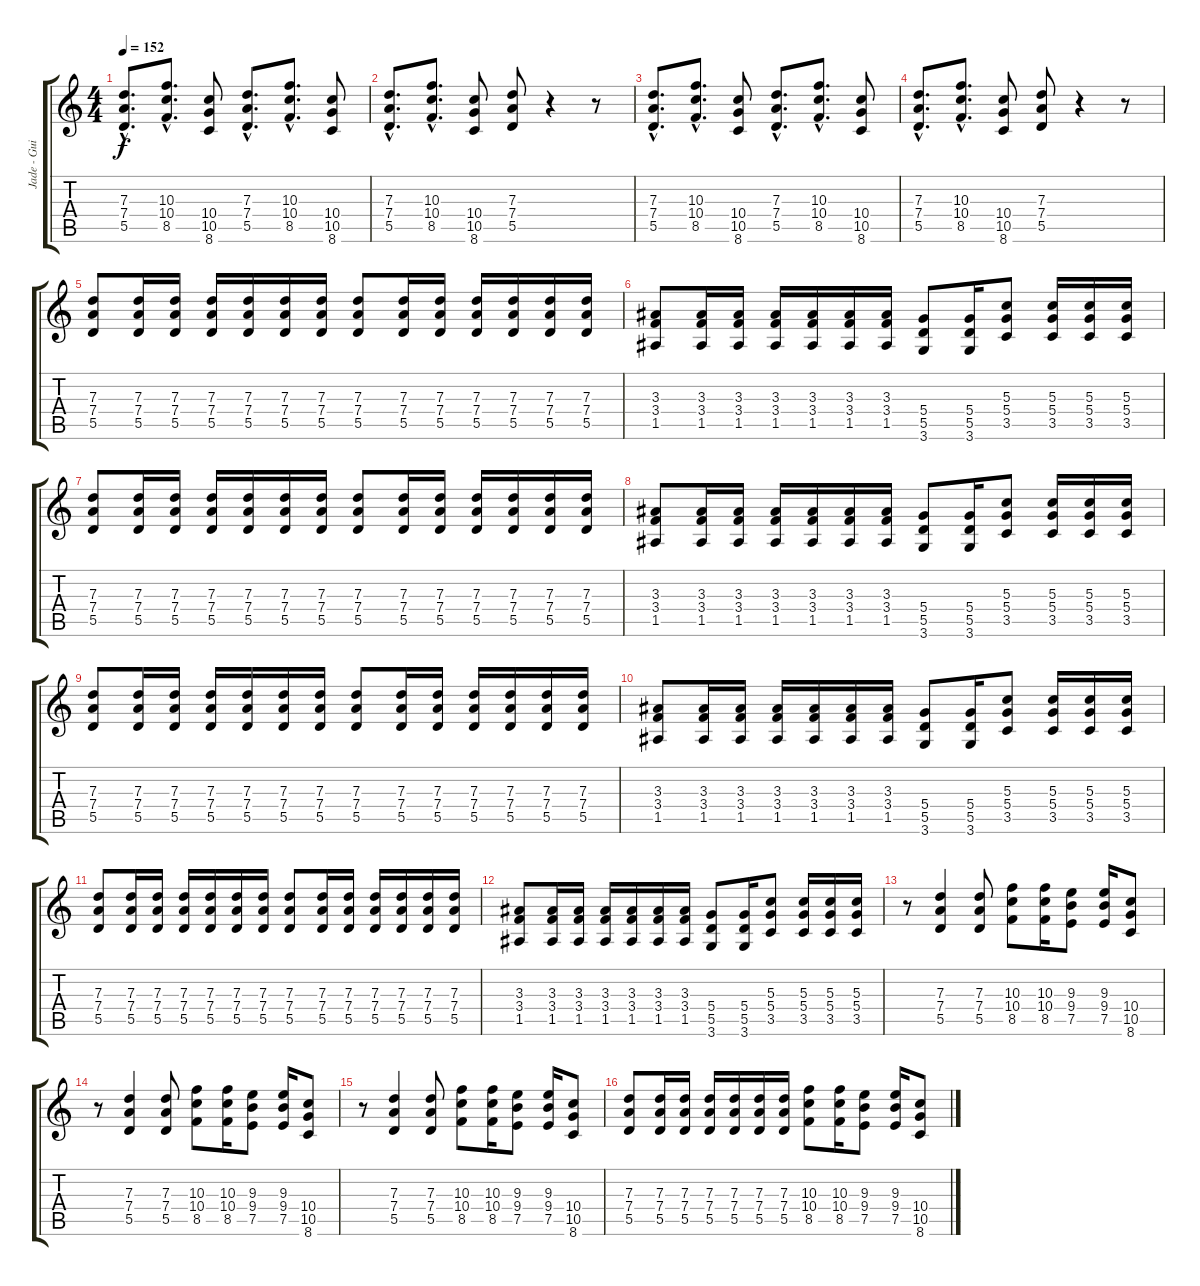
\track ("Jade - Guitar" "Jade - Gui") {instrument distortionguitar}
\staff {score tabs}
\tuning (E4 B3 G3 D3 A2 E2) {hide}
\ts (4 4)
\tempo 152
\clef g2
\ks c
(7.3{hac} 7.4{hac} 5.5{hac}).8{d dy f instrument distortionguitar} (10.3{hac} 10.4{hac} 8.5{hac}).8{d} (10.4 10.5 8.6).8 (7.3{hac} 7.4{hac} 5.5{hac}).8{d} (10.3{hac} 10.4{hac} 8.5{hac}).8{d} (10.4 10.5 8.6).8 |
(7.3{hac} 7.4{hac} 5.5{hac}).8{d} (10.3{hac} 10.4{hac} 8.5{hac}).8{d} (10.4 10.5 8.6).8 (7.3 7.4 5.5).8 r.4 r.8 |
(7.3{hac} 7.4{hac} 5.5{hac}).8{d} (10.3{hac} 10.4{hac} 8.5{hac}).8{d} (10.4 10.5 8.6).8 (7.3{hac} 7.4{hac} 5.5{hac}).8{d} (10.3{hac} 10.4{hac} 8.5{hac}).8{d} (10.4 10.5 8.6).8 |
(7.3{hac} 7.4{hac} 5.5{hac}).8{d} (10.3{hac} 10.4{hac} 8.5{hac}).8{d} (10.4 10.5 8.6).8 (7.3 7.4 5.5).8 r.4 r.8 |
(7.3 7.4 5.5).8 (7.3 7.4 5.5).16 (7.3 7.4 5.5).16 (7.3 7.4 5.5).16 (7.3 7.4 5.5).16 (7.3 7.4 5.5).16 (7.3 7.4 5.5).16 (7.3 7.4 5.5).8 (7.3 7.4 5.5).16 (7.3 7.4 5.5).16 (7.3 7.4 5.5).16 (7.3 7.4 5.5).16 (7.3 7.4 5.5).16 (7.3 7.4 5.5).16 |
(3.3 3.4 1.5).8 (3.3 3.4 1.5).16 (3.3 3.4 1.5).16 (3.3 3.4 1.5).16 (3.3 3.4 1.5).16 (3.3 3.4 1.5).16 (3.3 3.4 1.5).16 (5.4 5.5 3.6).8 (5.4 5.5 3.6).16 (5.3 5.4 3.5).8 (5.3 5.4 3.5).16 (5.3 5.4 3.5).16 (5.3 5.4 3.5).16 |
(7.3 7.4 5.5).8 (7.3 7.4 5.5).16 (7.3 7.4 5.5).16 (7.3 7.4 5.5).16 (7.3 7.4 5.5).16 (7.3 7.4 5.5).16 (7.3 7.4 5.5).16 (7.3 7.4 5.5).8 (7.3 7.4 5.5).16 (7.3 7.4 5.5).16 (7.3 7.4 5.5).16 (7.3 7.4 5.5).16 (7.3 7.4 5.5).16 (7.3 7.4 5.5).16 |
(3.3 3.4 1.5).8 (3.3 3.4 1.5).16 (3.3 3.4 1.5).16 (3.3 3.4 1.5).16 (3.3 3.4 1.5).16 (3.3 3.4 1.5).16 (3.3 3.4 1.5).16 (5.4 5.5 3.6).8 (5.4 5.5 3.6).16 (5.3 5.4 3.5).8 (5.3 5.4 3.5).16 (5.3 5.4 3.5).16 (5.3 5.4 3.5).16 |
(7.3 7.4 5.5).8 (7.3 7.4 5.5).16 (7.3 7.4 5.5).16 (7.3 7.4 5.5).16 (7.3 7.4 5.5).16 (7.3 7.4 5.5).16 (7.3 7.4 5.5).16 (7.3 7.4 5.5).8 (7.3 7.4 5.5).16 (7.3 7.4 5.5).16 (7.3 7.4 5.5).16 (7.3 7.4 5.5).16 (7.3 7.4 5.5).16 (7.3 7.4 5.5).16 |
(3.3 3.4 1.5).8 (3.3 3.4 1.5).16 (3.3 3.4 1.5).16 (3.3 3.4 1.5).16 (3.3 3.4 1.5).16 (3.3 3.4 1.5).16 (3.3 3.4 1.5).16 (5.4 5.5 3.6).8 (5.4 5.5 3.6).16 (5.3 5.4 3.5).8 (5.3 5.4 3.5).16 (5.3 5.4 3.5).16 (5.3 5.4 3.5).16 |
(7.3 7.4 5.5).8 (7.3 7.4 5.5).16 (7.3 7.4 5.5).16 (7.3 7.4 5.5).16 (7.3 7.4 5.5).16 (7.3 7.4 5.5).16 (7.3 7.4 5.5).16 (7.3 7.4 5.5).8 (7.3 7.4 5.5).16 (7.3 7.4 5.5).16 (7.3 7.4 5.5).16 (7.3 7.4 5.5).16 (7.3 7.4 5.5).16 (7.3 7.4 5.5).16 |
(3.3 3.4 1.5).8 (3.3 3.4 1.5).16 (3.3 3.4 1.5).16 (3.3 3.4 1.5).16 (3.3 3.4 1.5).16 (3.3 3.4 1.5).16 (3.3 3.4 1.5).16 (5.4 5.5 3.6).8 (5.4 5.5 3.6).16 (5.3 5.4 3.5).8 (5.3 5.4 3.5).16 (5.3 5.4 3.5).16 (5.3 5.4 3.5).16 |
r.8 (7.3 7.4 5.5).4 (7.3 7.4 5.5).8 (10.3 10.4 8.5).8 (10.3 10.4 8.5).16 (9.3 9.4 7.5).8 (9.3 9.4 7.5).16 (10.4 10.5 8.6).8 |
r.8 (7.3 7.4 5.5).4 (7.3 7.4 5.5).8 (10.3 10.4 8.5).8 (10.3 10.4 8.5).16 (9.3 9.4 7.5).8 (9.3 9.4 7.5).16 (10.4 10.5 8.6).8 |
r.8 (7.3 7.4 5.5).4 (7.3 7.4 5.5).8 (10.3 10.4 8.5).8 (10.3 10.4 8.5).16 (9.3 9.4 7.5).8 (9.3 9.4 7.5).16 (10.4 10.5 8.6).8 |
(7.3 7.4 5.5).8 (7.3 7.4 5.5).16 (7.3 7.4 5.5).16 (7.3 7.4 5.5).16 (7.3 7.4 5.5).16 (7.3 7.4 5.5).16 (7.3 7.4 5.5).16 (10.3 10.4 8.5).8 (10.3 10.4 8.5).16 (9.3 9.4 7.5).8 (9.3 9.4 7.5).16 (10.4 10.5 8.6).8
